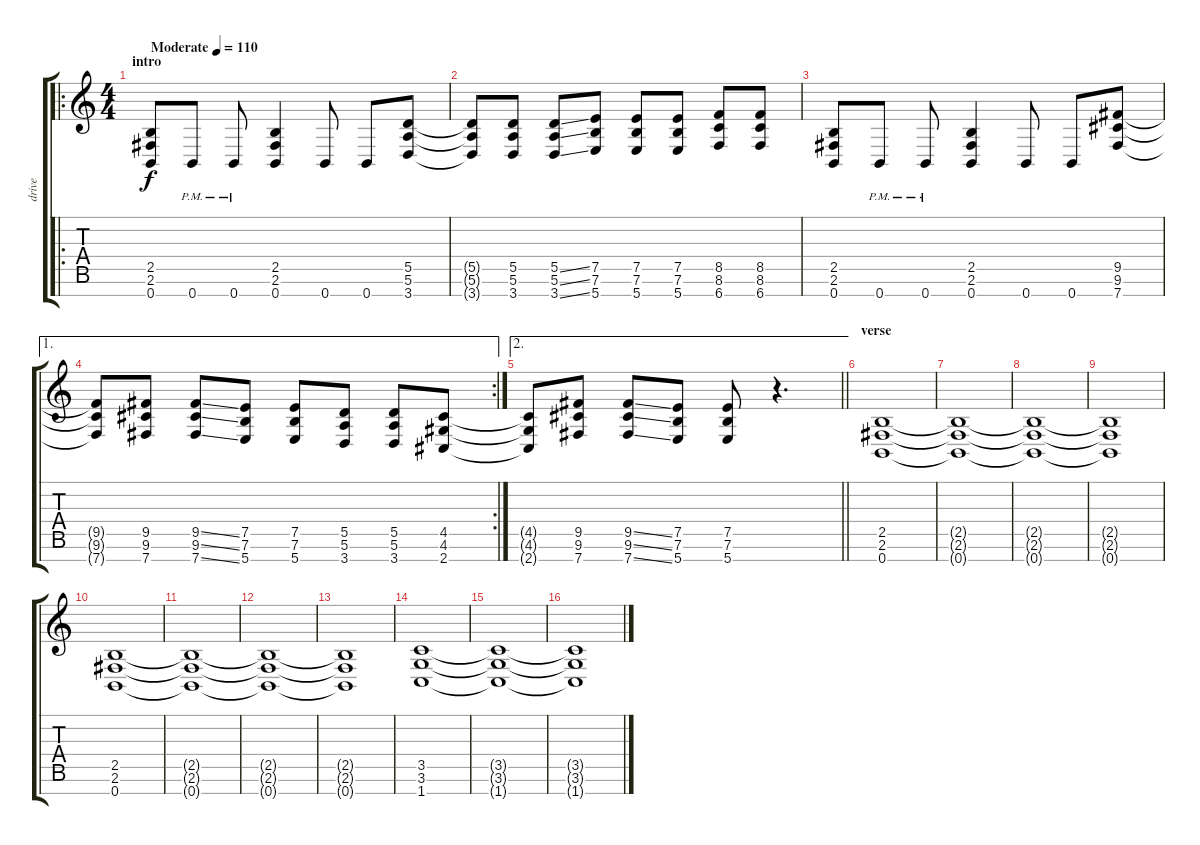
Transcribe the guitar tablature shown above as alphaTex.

\track ("drive" "drive") {instrument overdrivenguitar}
\staff {score tabs}
\tuning (E4 B3 G3 D3 A2 E2 B1) {hide}
\ro
\ts (4 4)
\section ("" "intro")
\tempo (110 "Moderate")
\clef g2
\ks c
(2.5 2.6 0.7).8{dy f instrument overdrivenguitar} 0.7{pm}.8 0.7{pm}.8 (2.5 2.6 0.7).4 0.7.8 0.7.8 (5.5 5.6 3.7).8 |
(5.5{t} 5.6{t} 3.7{t}).8 (5.5 5.6 3.7).8 (5.5{ss} 5.6{ss} 3.7{ss}).8 (7.5 7.6 5.7).8 (7.5 7.6 5.7).8 (7.5 7.6 5.7).8 (8.5 8.6 6.7).8 (8.5 8.6 6.7).8 |
(2.5 2.6 0.7).8 0.7{pm}.8 0.7{pm}.8 (2.5 2.6 0.7).4 0.7.8 0.7.8 (9.5 9.6 7.7).8 |
\ae 1
\rc 2
(9.5{t} 9.6{t} 7.7{t}).8 (9.5 9.6 7.7).8 (9.5{ss} 9.6{ss} 7.7{ss}).8 (7.5 7.6 5.7).8 (7.5 7.6 5.7).8 (5.5 5.6 3.7).8 (5.5 5.6 3.7).8 (4.5 4.6 2.7).8 |
\ae 2
\barLineRight lightlight
(4.5{t} 4.6{t} 2.7{t}).8 (9.5 9.6 7.7).8 (9.5{ss} 9.6{ss} 7.7{ss}).8 (7.5 7.6 5.7).8 (7.5 7.6 5.7).8 r.4{d} |
\section ("" "verse")
(2.5 2.6 0.7).1 |
(2.5{t} 2.6{t} 0.7{t}).1 |
(2.5{t} 2.6{t} 0.7{t}).1 |
(2.5{t} 2.6{t} 0.7{t}).1 |
(2.5 2.6 0.7).1 |
(2.5{t} 2.6{t} 0.7{t}).1 |
(2.5{t} 2.6{t} 0.7{t}).1 |
(2.5{t} 2.6{t} 0.7{t}).1 |
(3.5 3.6 1.7).1 |
(3.5{t} 3.6{t} 1.7{t}).1 |
(3.5{t} 3.6{t} 1.7{t}).1
